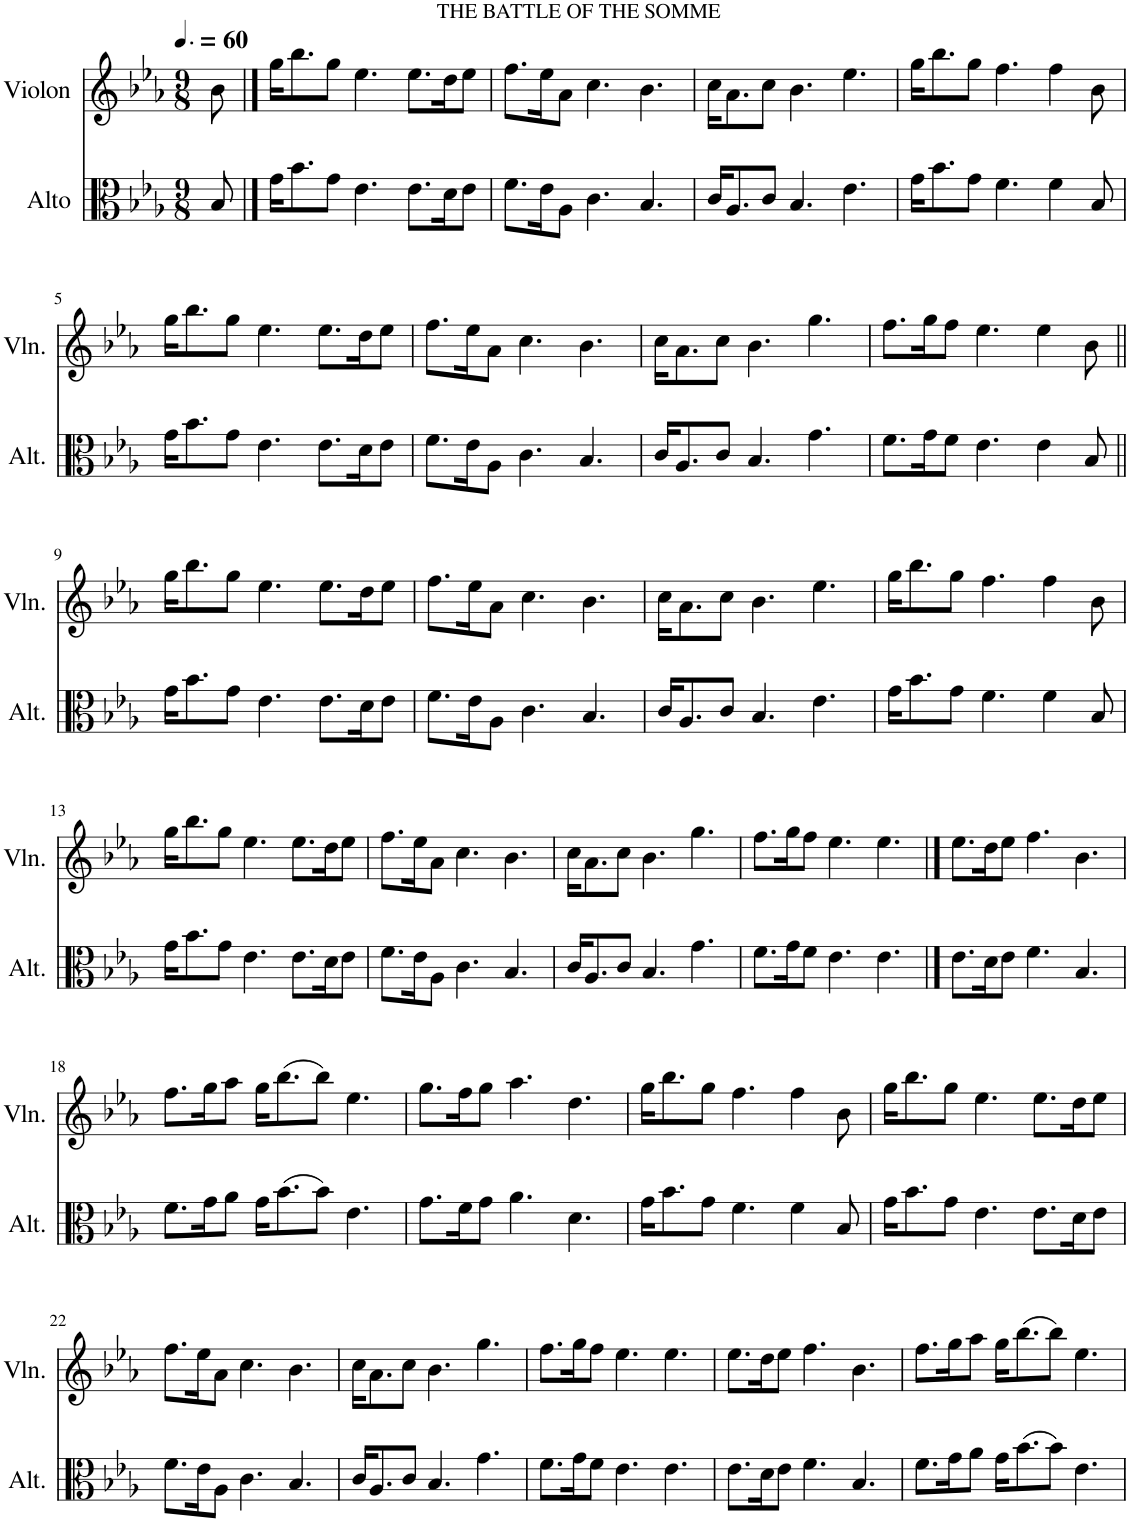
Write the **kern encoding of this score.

**kern	**kern
*part2	*part1
*staff2	*staff1
*I"Alto	*I"Violon
*I'Alt.	*I'Vln.
*clefC3	*clefG2
*k[b-e-a-]	*k[b-e-a-]
*M9/8	*M9/8
*MM90	*MM90
=	=
8B-/	8b-\
==1	==1
16g\KL	16gg\KL
8.b-\	8.bb-\
8g\J	8gg\J
4.e-\	4.ee-\
8.e-\L	8.ee-\L
16d\K	16dd\K
8e-\J	8ee-\J
=2	=2
!	!LO:TX:a:t=THE BATTLE OF THE SOMME
8.f\L	8.ff\L
16e-\K	16ee-\K
8A-\J	8a-\J
4.c\	4.cc\
4.B-/	4.b-\
=3	=3
16c/KL	16cc\KL
8.A-/	8.a-\
8c/J	8cc\J
4.B-/	4.b-\
4.e-\	4.ee-\
=4	=4
16g\KL	16gg\KL
8.b-\	8.bb-\
8g\J	8gg\J
4.f\	4.ff\
4f\	4ff\
8B-/	8b-\
!!LO:LB:g=z
=5	=5
16g\KL	16gg\KL
8.b-\	8.bb-\
8g\J	8gg\J
4.e-\	4.ee-\
8.e-\L	8.ee-\L
16d\K	16dd\K
8e-\J	8ee-\J
=6	=6
8.f\L	8.ff\L
16e-\K	16ee-\K
8A-\J	8a-\J
4.c\	4.cc\
4.B-/	4.b-\
=7	=7
16c/KL	16cc\KL
8.A-/	8.a-\
8c/J	8cc\J
4.B-/	4.b-\
4.g\	4.gg\
=8	=8
8.f\L	8.ff\L
16g\K	16gg\K
8f\J	8ff\J
4.e-\	4.ee-\
4e-\	4ee-\
8B-/	8b-\
!!LO:LB:g=z
=9||	=9||
16g\KL	16gg\KL
8.b-\	8.bb-\
8g\J	8gg\J
4.e-\	4.ee-\
8.e-\L	8.ee-\L
16d\K	16dd\K
8e-\J	8ee-\J
=10	=10
8.f\L	8.ff\L
16e-\K	16ee-\K
8A-\J	8a-\J
4.c\	4.cc\
4.B-/	4.b-\
=11	=11
16c/KL	16cc\KL
8.A-/	8.a-\
8c/J	8cc\J
4.B-/	4.b-\
4.e-\	4.ee-\
=12	=12
16g\KL	16gg\KL
8.b-\	8.bb-\
8g\J	8gg\J
4.f\	4.ff\
4f\	4ff\
8B-/	8b-\
!!LO:LB:g=z
=13	=13
16g\KL	16gg\KL
8.b-\	8.bb-\
8g\J	8gg\J
4.e-\	4.ee-\
8.e-\L	8.ee-\L
16d\K	16dd\K
8e-\J	8ee-\J
=14	=14
8.f\L	8.ff\L
16e-\K	16ee-\K
8A-\J	8a-\J
4.c\	4.cc\
4.B-/	4.b-\
=15	=15
16c/KL	16cc\KL
8.A-/	8.a-\
8c/J	8cc\J
4.B-/	4.b-\
4.g\	4.gg\
=16	=16
8.f\L	8.ff\L
16g\K	16gg\K
8f\J	8ff\J
4.e-\	4.ee-\
4.e-\	4.ee-\
==17	==17
8.e-\L	8.ee-\L
16d\K	16dd\K
8e-\J	8ee-\J
4.f\	4.ff\
4.B-/	4.b-\
!!LO:LB:g=z
=18	=18
8.f\L	8.ff\L
16g\K	16gg\K
8a-\J	8aa-\J
16g\KL	16gg\KL
(8.b-\	(8.bb-\
8b-\J)	8bb-\J)
4.e-\	4.ee-\
=19	=19
8.g\L	8.gg\L
16f\K	16ff\K
8g\J	8gg\J
4.a-\	4.aa-\
4.d\	4.dd\
=20	=20
16g\KL	16gg\KL
8.b-\	8.bb-\
8g\J	8gg\J
4.f\	4.ff\
4f\	4ff\
8B-/	8b-\
=21	=21
16g\KL	16gg\KL
8.b-\	8.bb-\
8g\J	8gg\J
4.e-\	4.ee-\
8.e-\L	8.ee-\L
16d\K	16dd\K
8e-\J	8ee-\J
!!LO:LB:g=z
=22	=22
8.f\L	8.ff\L
16e-\K	16ee-\K
8A-\J	8a-\J
4.c\	4.cc\
4.B-/	4.b-\
=23	=23
16c/KL	16cc\KL
8.A-/	8.a-\
8c/J	8cc\J
4.B-/	4.b-\
4.g\	4.gg\
=24	=24
8.f\L	8.ff\L
16g\K	16gg\K
8f\J	8ff\J
4.e-\	4.ee-\
4.e-\	4.ee-\
=25	=25
8.e-\L	8.ee-\L
16d\K	16dd\K
8e-\J	8ee-\J
4.f\	4.ff\
4.B-/	4.b-\
=26	=26
8.f\L	8.ff\L
16g\K	16gg\K
8a-\J	8aa-\J
16g\KL	16gg\KL
(8.b-\	(8.bb-\
8b-\J)	8bb-\J)
4.e-\	4.ee-\
=	=
*-	*-
